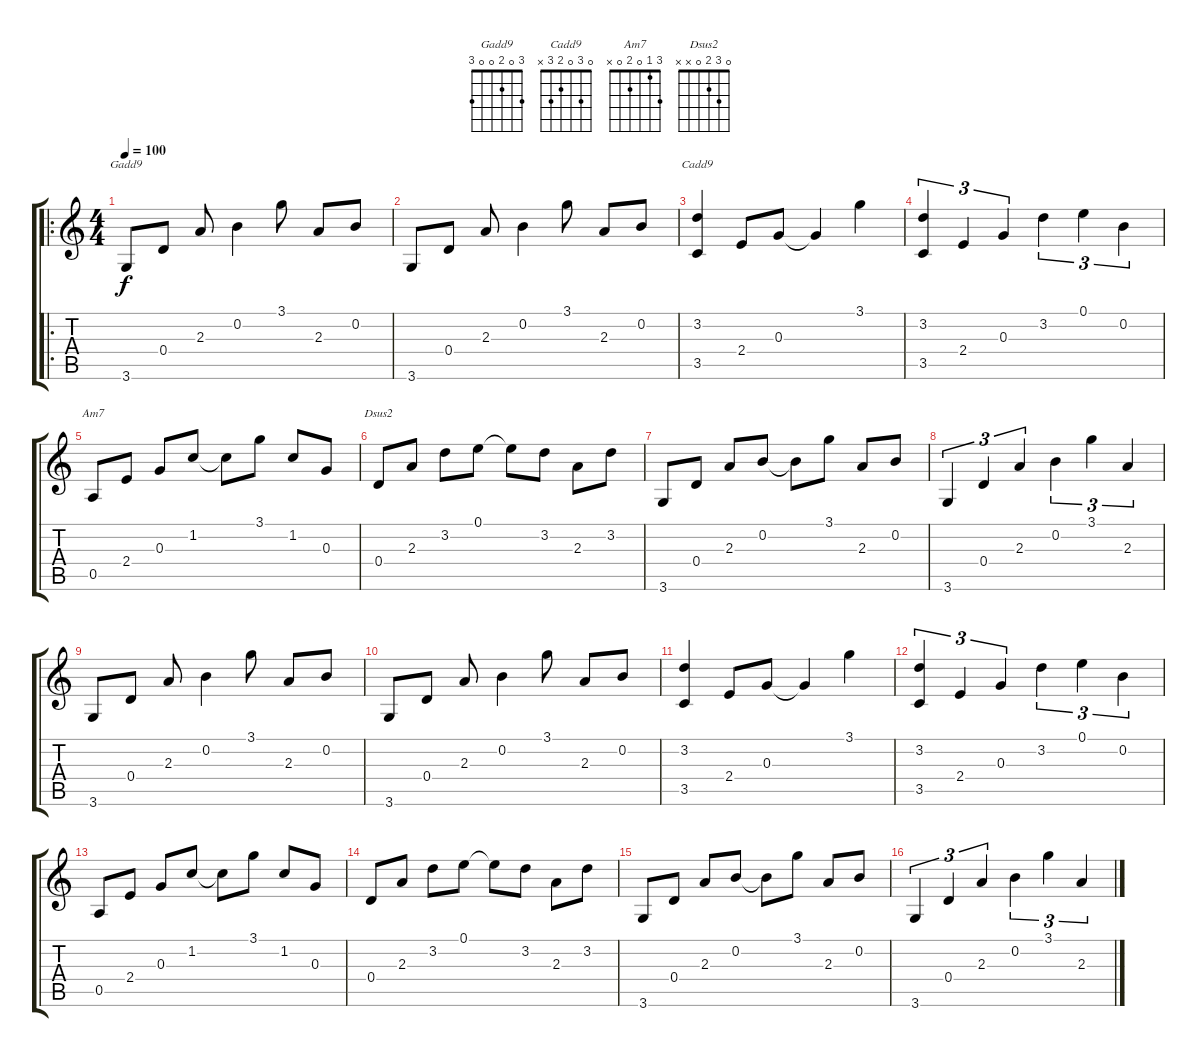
\track "" {instrument acousticguitarnylon}
\staff {score tabs}
\tuning (E4 B3 G3 D3 A2 E2) {hide}
\chord ("Gadd9" 3 0 2 0 0 3)
\chord ("Cadd9" 0 3 0 2 3 x)
\chord ("Am7" 3 1 0 2 0 x)
\chord ("Dsus2" 0 3 2 0 x x)
\ro
\ts (4 4)
\tempo 100
\clef g2
\ks c
3.6.8{ch "Gadd9" dy f} 0.4.8 2.3.8 0.2.4 3.1.8 2.3.8 0.2.8 |
3.6.8 0.4.8 2.3.8 0.2.4 3.1.8 2.3.8 0.2.8 |
(3.2 3.5).4{ch "Cadd9"} 2.4.8 0.3.8 0.3{t}.4 3.1.4 |
(3.2 3.5).4{tu (3 2)} 2.4.4{tu (3 2)} 0.3.4{tu (3 2)} 3.2.4{tu (3 2)} 0.1.4{tu (3 2)} 0.2.4{tu (3 2)} |
0.5.8{ch "Am7"} 2.4.8 0.3.8 1.2.8 1.2{t}.8 3.1.8 1.2.8 0.3.8 |
0.4.8{ch "Dsus2"} 2.3.8 3.2.8 0.1.8 0.1{t}.8 3.2.8 2.3.8 3.2.8 |
3.6.8 0.4.8 2.3.8 0.2.8 0.2{t}.8 3.1.8 2.3.8 0.2.8 |
3.6.4{tu (3 2)} 0.4.4{tu (3 2)} 2.3.4{tu (3 2)} 0.2.4{tu (3 2)} 3.1.4{tu (3 2)} 2.3.4{tu (3 2)} |
3.6.8 0.4.8 2.3.8 0.2.4 3.1.8 2.3.8 0.2.8 |
3.6.8 0.4.8 2.3.8 0.2.4 3.1.8 2.3.8 0.2.8 |
(3.2 3.5).4 2.4.8 0.3.8 0.3{t}.4 3.1.4 |
(3.2 3.5).4{tu (3 2)} 2.4.4{tu (3 2)} 0.3.4{tu (3 2)} 3.2.4{tu (3 2)} 0.1.4{tu (3 2)} 0.2.4{tu (3 2)} |
0.5.8 2.4.8 0.3.8 1.2.8 1.2{t}.8 3.1.8 1.2.8 0.3.8 |
0.4.8 2.3.8 3.2.8 0.1.8 0.1{t}.8 3.2.8 2.3.8 3.2.8 |
3.6.8 0.4.8 2.3.8 0.2.8 0.2{t}.8 3.1.8 2.3.8 0.2.8 |
3.6.4{tu (3 2)} 0.4.4{tu (3 2)} 2.3.4{tu (3 2)} 0.2.4{tu (3 2)} 3.1.4{tu (3 2)} 2.3.4{tu (3 2)}
